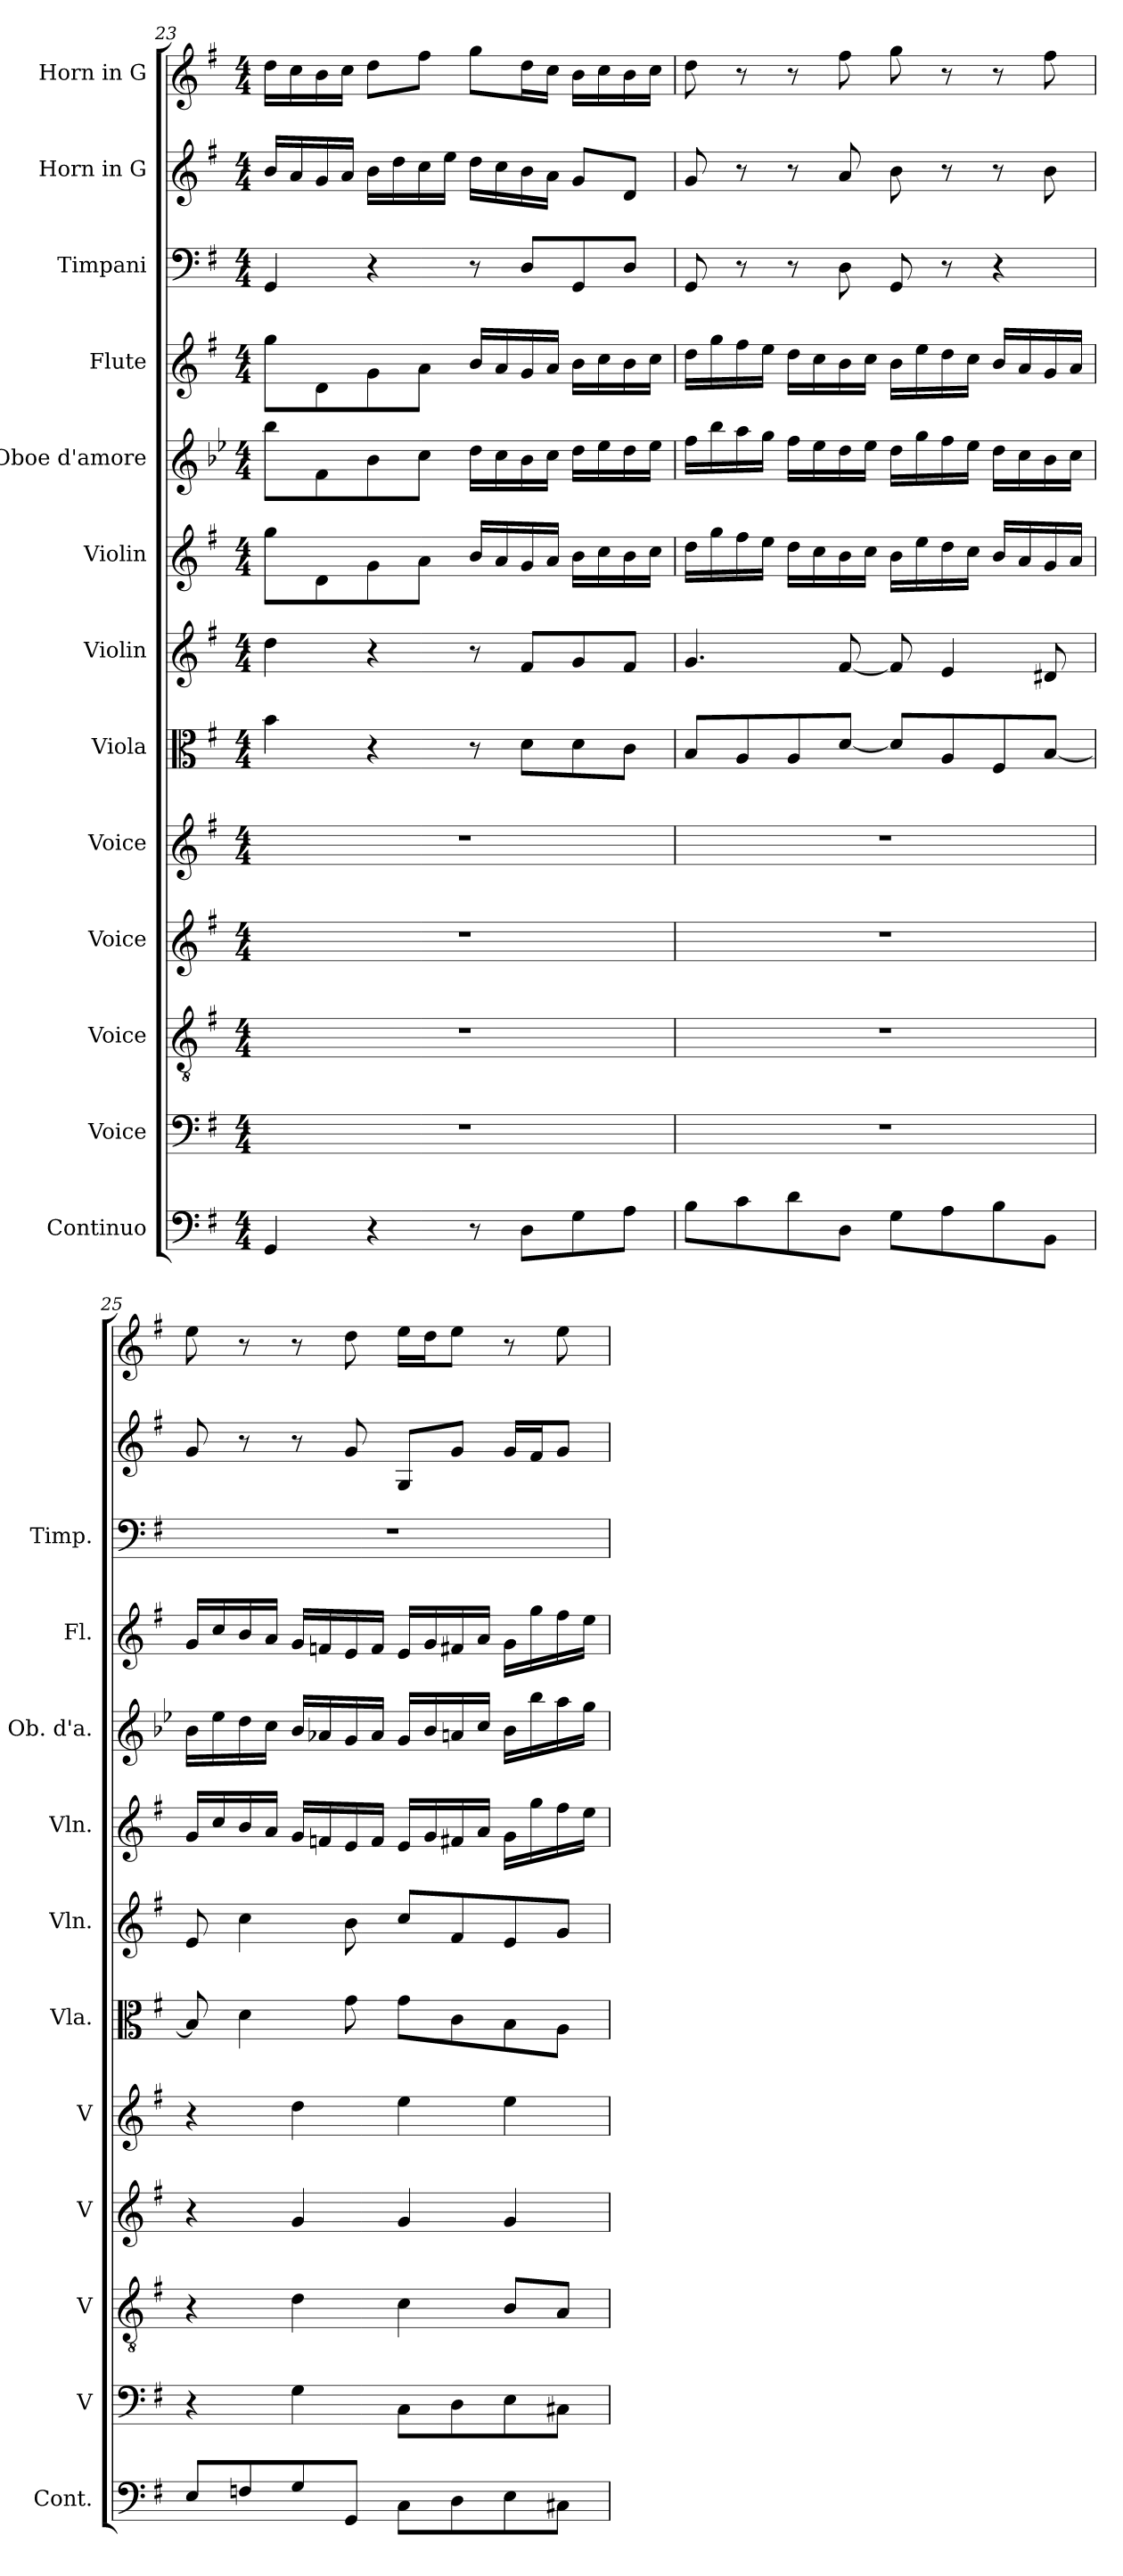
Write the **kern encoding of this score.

**kern	**kern	**kern	**kern	**kern	**kern	**kern	**kern	**kern	**kern	**kern	**kern	**kern
*part13	*part12	*part11	*part10	*part9	*part8	*part7	*part6	*part5	*part4	*part3	*part2	*part1
*staff13	*staff12	*staff11	*staff10	*staff9	*staff8	*staff7	*staff6	*staff5	*staff4	*staff3	*staff2	*staff1
*I"Continuo	*I"Voice	*I"Voice	*I"Voice	*I"Voice	*I"Viola	*I"Violin	*I"Violin	*I"Oboe d'amore	*I"Flute	*I"Timpani	*I"Horn in G	*I"Horn in G
*I'Cont.	*I'V	*I'V	*I'V	*I'V	*I'Vla.	*I'Vln.	*I'Vln.	*I'Ob. d'a.	*I'Fl.	*I'Timp.	*	*
*clefF4	*clefF4	*clefGv2	*clefG2	*clefG2	*clefC3	*clefG2	*clefG2	*clefG2	*clefG2	*clefF4	*clefG2	*clefG2
*	*	*	*	*	*	*	*	*ITrd2c3	*	*	*	*
*k[f#]	*k[f#]	*k[f#]	*k[f#]	*k[f#]	*k[f#]	*k[f#]	*k[f#]	*k[f#]	*k[f#]	*k[f#]	*k[f#]	*k[f#]
*M4/4	*M4/4	*M4/4	*M4/4	*M4/4	*M4/4	*M4/4	*M4/4	*M4/4	*M4/4	*M4/4	*M4/4	*M4/4
=23	=23	=23	=23	=23	=23	=23	=23	=23	=23	=23	=23	=23
4GG	1r	1r	1r	1r	4b	4dd	8ggL	8ggL	8ggL	4GG	16bLL	16ddLL
.	.	.	.	.	.	.	.	.	.	.	16a	16cc
.	.	.	.	.	.	.	8d	8d	8d	.	16g	16b
.	.	.	.	.	.	.	.	.	.	.	16aJJ	16ccJJ
4r	.	.	.	.	4r	4r	8g	8g	8g	4r	16bLL	8ddL
.	.	.	.	.	.	.	.	.	.	.	16dd	.
.	.	.	.	.	.	.	8aJ	8aJ	8aJ	.	16cc	8ff#J
.	.	.	.	.	.	.	.	.	.	.	16eeJJ	.
8r	.	.	.	.	8r	8r	16bLL	16bLL	16bLL	8r	16ddLL	8ggL
.	.	.	.	.	.	.	16a	16a	16a	.	16cc	.
8DL	.	.	.	.	8dL	8f#L	16g	16g	16g	8DL	16b	16ddL
.	.	.	.	.	.	.	16aJJ	16aJJ	16aJJ	.	16aJJ	16ccJJ
8G	.	.	.	.	8d	8g	16bLL	16bLL	16bLL	8GG	8gL	16bLL
.	.	.	.	.	.	.	16cc	16cc	16cc	.	.	16cc
8AJ	.	.	.	.	8cJ	8f#J	16b	16b	16b	8DJ	8dJ	16b
.	.	.	.	.	.	.	16ccJJ	16ccJJ	16ccJJ	.	.	16ccJJ
=24	=24	=24	=24	=24	=24	=24	=24	=24	=24	=24	=24	=24
8BL	1r	1r	1r	1r	8BL	4.g	16ddLL	16ddLL	16ddLL	8GG	8g	8dd
.	.	.	.	.	.	.	16gg	16gg	16gg	.	.	.
8c	.	.	.	.	8A	.	16ff#	16ff#	16ff#	8r	8r	8r
.	.	.	.	.	.	.	16eeJJ	16eeJJ	16eeJJ	.	.	.
8d	.	.	.	.	8A	.	16ddLL	16ddLL	16ddLL	8r	8r	8r
.	.	.	.	.	.	.	16cc	16cc	16cc	.	.	.
8DJ	.	.	.	.	[8dJ	[8f#	16b	16b	16b	8D	8a	8ff#
.	.	.	.	.	.	.	16ccJJ	16ccJJ	16ccJJ	.	.	.
8GL	.	.	.	.	8dL]	8f#]	16bLL	16bLL	16bLL	8GG	8b	8gg
.	.	.	.	.	.	.	16ee	16ee	16ee	.	.	.
8A	.	.	.	.	8A	4e	16dd	16dd	16dd	8r	8r	8r
.	.	.	.	.	.	.	16ccJJ	16ccJJ	16ccJJ	.	.	.
8B	.	.	.	.	8F#	.	16bLL	16bLL	16bLL	4r	8r	8r
.	.	.	.	.	.	.	16a	16a	16a	.	.	.
8BBJ	.	.	.	.	[8BJ	8d#X	16g	16g	16g	.	8b	8ff#
.	.	.	.	.	.	.	16aJJ	16aJJ	16aJJ	.	.	.
=25	=25	=25	=25	=25	=25	=25	=25	=25	=25	=25	=25	=25
8EL	4r	4r	4r	4r	8B]	8e	16gLL	16gLL	16gLL	1r	8g	8ee
.	.	.	.	.	.	.	16cc	16cc	16cc	.	.	.
8Fn	.	.	.	.	4d	4cc	16b	16b	16b	.	8r	8r
.	.	.	.	.	.	.	16aJJ	16aJJ	16aJJ	.	.	.
8G	4G	4d	4g	4dd	.	.	16gLL	16gLL	16gLL	.	8r	8r
.	.	.	.	.	.	.	16fn	16fn	16fn	.	.	.
8GGJ	.	.	.	.	8g	8b	16e	16e	16e	.	8g	8dd
.	.	.	.	.	.	.	16fJJ	16fJJ	16fJJ	.	.	.
8CL	8CL	4c	4g	4ee	8gL	8ccL	16eLL	16eLL	16eLL	.	8GL	16eeLL
.	.	.	.	.	.	.	16g	16g	16g	.	.	16ddJ
8D	8D	.	.	.	8c	8f#	16f#X	16f#X	16f#X	.	8gJ	8eeJ
.	.	.	.	.	.	.	16aJJ	16aJJ	16aJJ	.	.	.
8E	8E	8BL	4g	4ee	8B	8e	16gLL	16gLL	16gLL	.	16gLL	8r
.	.	.	.	.	.	.	16gg	16gg	16gg	.	16f#J	.
8C#XJ	8C#XJ	8AJ	.	.	8AJ	8gJ	16ff#	16ff#	16ff#	.	8gJ	8ee
.	.	.	.	.	.	.	16eeJJ	16eeJJ	16eeJJ	.	.	.
=	=	=	=	=	=	=	=	=	=	=	=	=
*-	*-	*-	*-	*-	*-	*-	*-	*-	*-	*-	*-	*-
